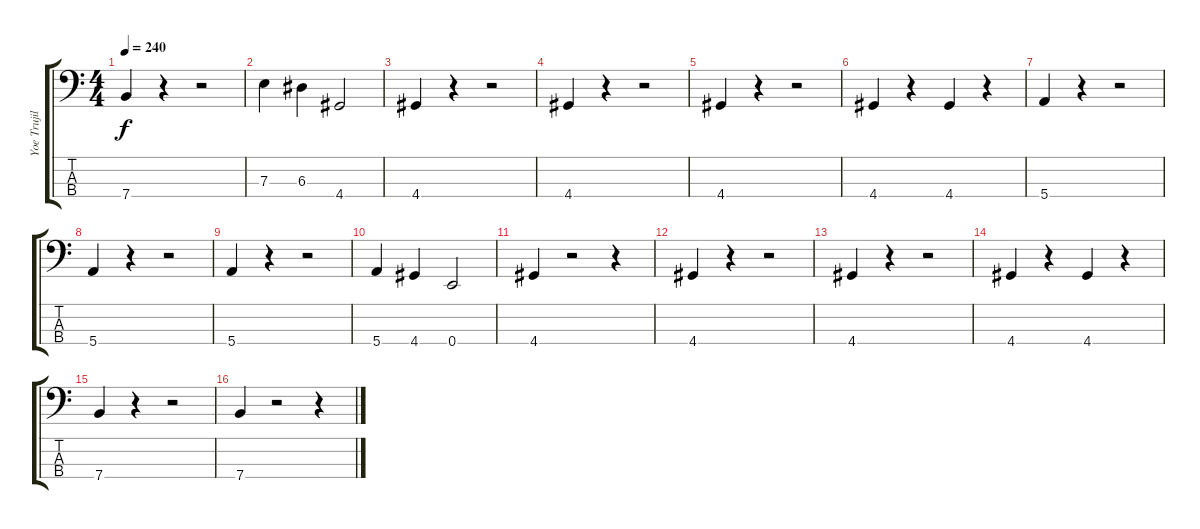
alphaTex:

\track ("Yoe Trujilo" "Yoe Trujil") {instrument slapbass1}
\staff {score tabs}
\tuning (G2 D2 A1 E1) {hide}
\ts (4 4)
\tempo 240
\clef f4
\ks c
7.4.4{dy f} r.4 r.2 |
7.3.4 6.3.4 4.4.2 |
4.4.4 r.4 r.2 |
4.4.4 r.4 r.2 |
4.4.4 r.4 r.2 |
4.4.4 r.4 4.4.4 r.4 |
5.4.4 r.4 r.2 |
5.4.4 r.4 r.2 |
5.4.4 r.4 r.2 |
5.4.4 4.4.4 0.4.2 |
4.4.4 r.2 r.4 |
4.4.4 r.4 r.2 |
4.4.4 r.4 r.2 |
4.4.4 r.4 4.4.4 r.4 |
7.4.4 r.4 r.2 |
7.4.4 r.2 r.4
